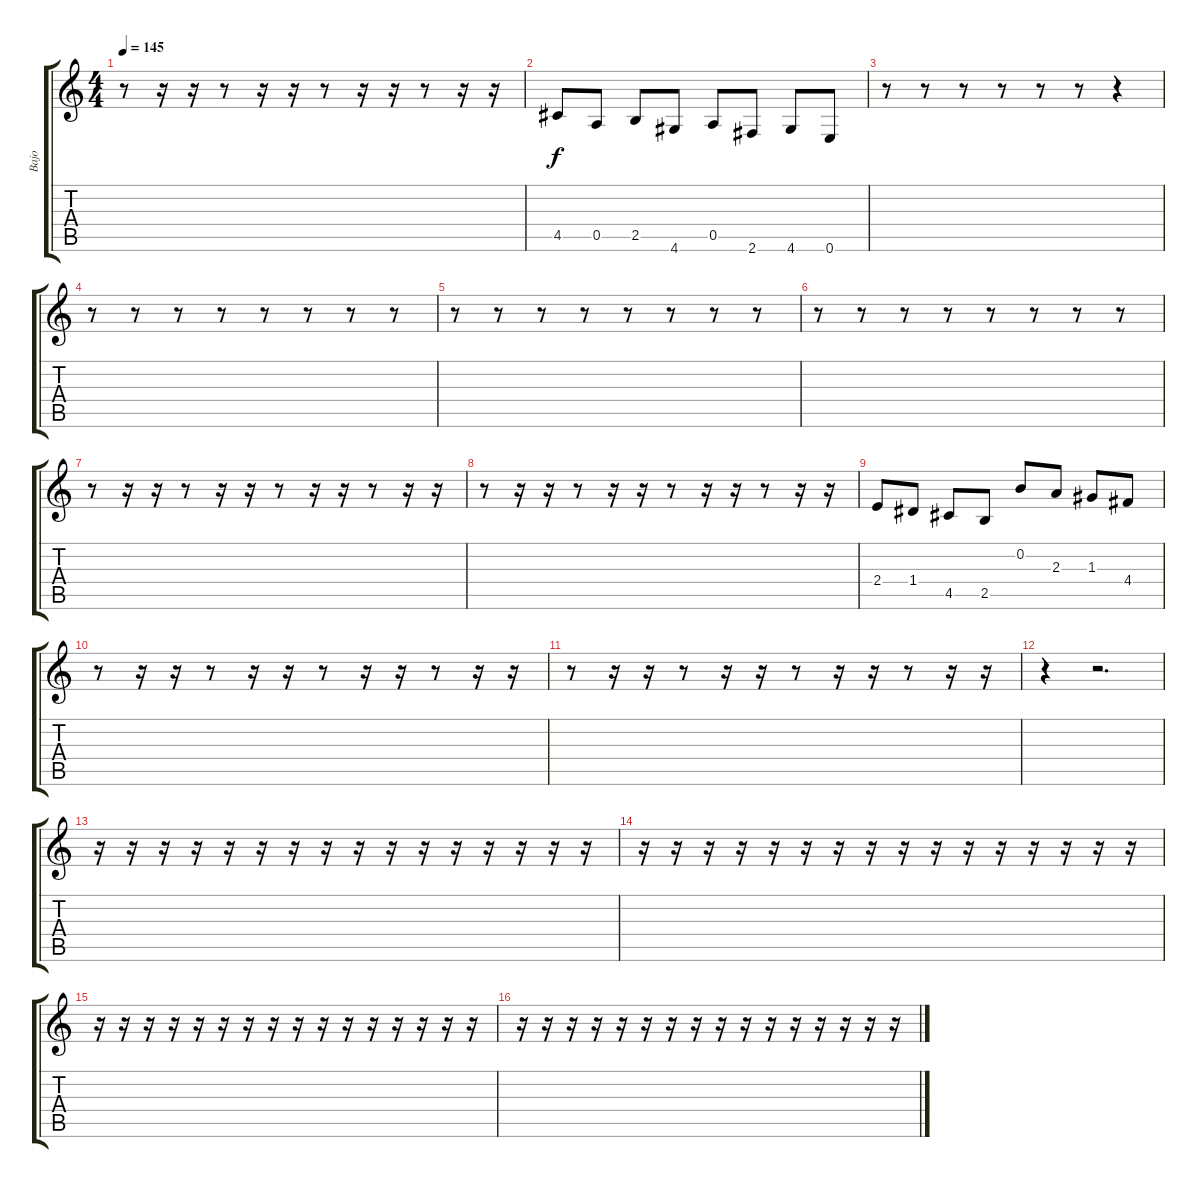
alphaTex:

\track ("Bajo" "Bajo") {instrument electricbassfinger}
\staff {score tabs}
\tuning (E4 B3 G3 D3 A2 E2) {hide}
\ts (4 4)
\tempo 145
\clef g2
\ks c
r.8{dy f} r.16 r.16 r.8 r.16 r.16 r.8 r.16 r.16 r.8 r.16 r.16 |
4.5.8 0.5.8 2.5.8 4.6.8 0.5.8 2.6.8 4.6.8 0.6.8 |
r.8 r.8 r.8 r.8 r.8 r.8 r.4 |
r.8 r.8 r.8 r.8 r.8 r.8 r.8 r.8 |
r.8 r.8 r.8 r.8 r.8 r.8 r.8 r.8 |
r.8 r.8 r.8 r.8 r.8 r.8 r.8 r.8 |
r.8 r.16 r.16 r.8 r.16 r.16 r.8 r.16 r.16 r.8 r.16 r.16 |
r.8 r.16 r.16 r.8 r.16 r.16 r.8 r.16 r.16 r.8 r.16 r.16 |
2.4.8 1.4.8 4.5.8 2.5.8 0.2.8 2.3.8 1.3.8 4.4.8 |
r.8 r.16 r.16 r.8 r.16 r.16 r.8 r.16 r.16 r.8 r.16 r.16 |
r.8 r.16 r.16 r.8 r.16 r.16 r.8 r.16 r.16 r.8 r.16 r.16 |
r.4 r.2{d} |
r.16 r.16 r.16 r.16 r.16 r.16 r.16 r.16 r.16 r.16 r.16 r.16 r.16 r.16 r.16 r.16 |
r.16 r.16 r.16 r.16 r.16 r.16 r.16 r.16 r.16 r.16 r.16 r.16 r.16 r.16 r.16 r.16 |
r.16 r.16 r.16 r.16 r.16 r.16 r.16 r.16 r.16 r.16 r.16 r.16 r.16 r.16 r.16 r.16 |
r.16 r.16 r.16 r.16 r.16 r.16 r.16 r.16 r.16 r.16 r.16 r.16 r.16 r.16 r.16 r.16
